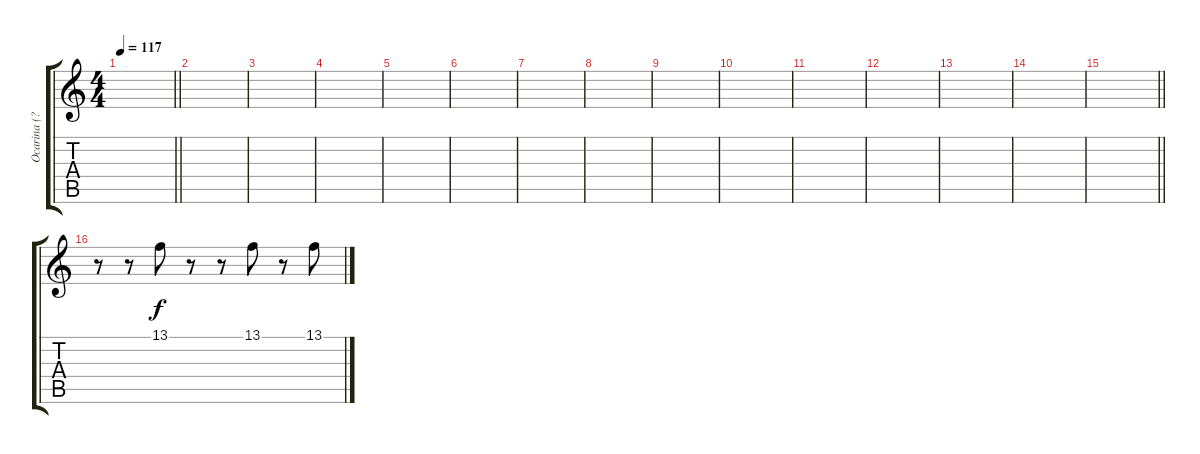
\track ("Ocarina (?)" "Ocarina (?") {instrument ocarina}
\staff {score tabs}
\tuning (E4 B3 G3 D3 A2 E2) {hide}
\ts (4 4)
\tempo 117
\clef g2
\barLineRight lightlight
\ks c
|
|
|
|
|
|
|
|
|
|
|
|
|
|
\barLineRight lightlight
|
r.8 r.8 13.1.8 r.8 r.8 13.1.8 r.8 13.1.8
